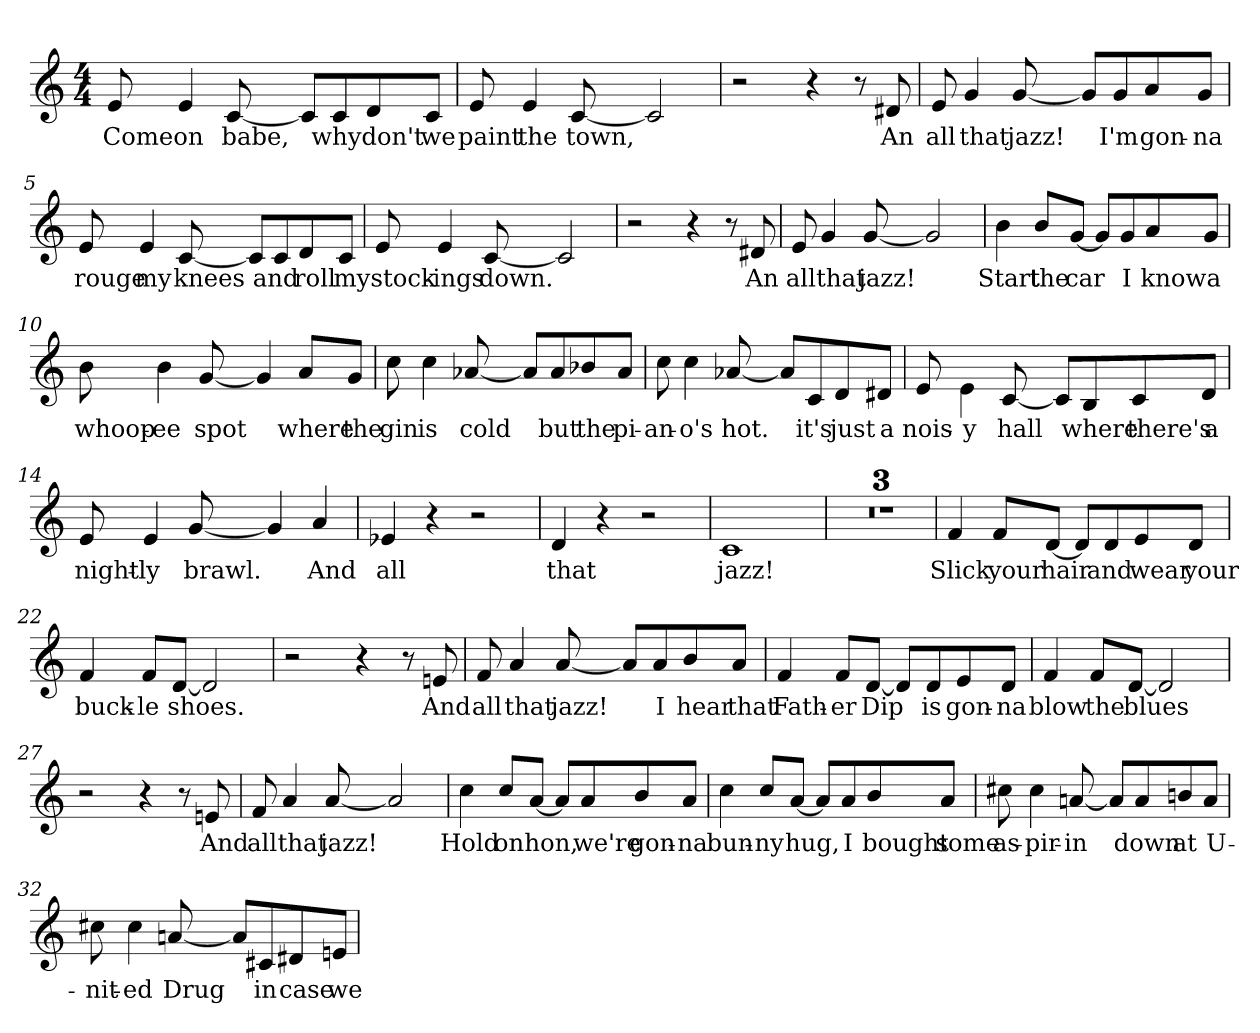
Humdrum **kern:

**kern	**text
*part1	*part1
*staff1	*staff1
*clefG2	*
*k[]	*
*C:	*
*M4/4	*
=1	=1
8e/	Come
4e/	on
[8c/	babe,
8c/L]	.
8c/	why
8d/	don't
8c/J	we
=2	=2
8e/	paint
4e/	the
[8c/	town,
2c/]	.
=3	=3
2r	.
4r	.
8r	.
8d#X/	An
=4	=4
8e/	all
4g/	that
[8g/	jazz!
8g/L]	.
8g/	I'm
8a/	gon-
8g/J	-na
!!LO:LB:g=z
=5	=5
8e/	rouge
4e/	my
[8c/	knees
8c/L]	.
8c/	and
8d/	roll
8c/J	my
=6	=6
8e/	stock-
4e/	-ings
[8c/	down.
2c/]	.
=7	=7
2r	.
4r	.
8r	.
8d#X/	An
=8	=8
8e/	all
4g/	that
[8g/	jazz!
2g/]	.
!!LO:LB:g=z
=9	=9
4b\	Start
8b/L	the
[8g/J	car
8g/L]	.
8g/	I
8a/	know
8g/J	a
=10	=10
8b\	whoop-
4b\	-ee
[8g/	spot
4g/]	.
8a/L	where
8g/J	the
!!LO:LB:g=z
=11	=11
8cc\	gin
4cc\	is
[8a-X/	cold
8a-/L]	.
8a-/	but
8b-X/	the
8a-/J	pi-
=12	=12
8cc\	-an-
4cc\	-o's
[8a-X/	hot.
8a-/L]	.
8c/	it's
8d/	just
8d#X/J	a
!!LO:LB:g=z
=13	=13
8e/	nois-
4e\	-y
[8c/	hall
8c/L]	.
8B/	where
8c/	there's
8d/J	a
=14	=14
8e/	night-
4e/	-ly
[8g/	brawl.
4g/]	.
4a/	And
=15	=15
4e-X/	all
4r	.
2r	.
=16	=16
4d/	that
4r	.
2r	.
=17	=17
1c	jazz!
!!LO:LB:g=z
=18	=18
1r	.
=19	=19
*k[b-e-a-d-g-]	*
*D-:	*
1r	.
=20	=20
1r	.
=21	=21
4f/	Slick
8f/L	your
[8d-/J	hair
8d-/L]	.
8d-/	and
8e-/	wear
8d-/J	your
=22	=22
4f/	buck-
8f/L	-le
[8d-/J	shoes.
2d-/]	.
=23	=23
2r	.
4r	.
8r	.
8en/	And
!!LO:LB:g=z
=24	=24
8f/	all
4a-/	that
[8a-/	jazz!
8a-/L]	.
8a-/	I
8b-/	hear
8a-/J	that
=25	=25
4f/	Fath-
8f/L	-er
[8d-/J	Dip
8d-/L]	.
8d-/	is
8e-/	gon-
8d-/J	-na
=26	=26
4f/	blow
8f/L	the
[8d-/J	blues
2d-/]	.
!!LO:LB:g=z
=27	=27
2r	.
4r	.
8r	.
8en/	And
=28	=28
8f/	all
4a-/	that
[8a-/	jazz!
2a-/]	.
=29	=29
4cc\	Hold
8cc/L	on
[8a-/J	hon,
8a-/L]	.
8a-/	we're
8b-/	gon-
8a-/J	-na
!!LO:PB:g=z
=30	=30
4cc\	bun-
8cc/L	-ny
[8a-/J	hug,
8a-/L]	.
8a-/	I
8b-/	bought
8a-/J	some
=31	=31
8cc#X\	as-
4cc#\	-pir-
[8an/	-in
8a/L]	.
8a/	down
8bn/	at
8a/J	U-
=32	=32
8cc#X\	-nit-
4cc#\	-ed
[8an/	Drug
8a/L]	.
8c#X/	in
8d#X/	case
8en/J	we
=	=
*-	*-
